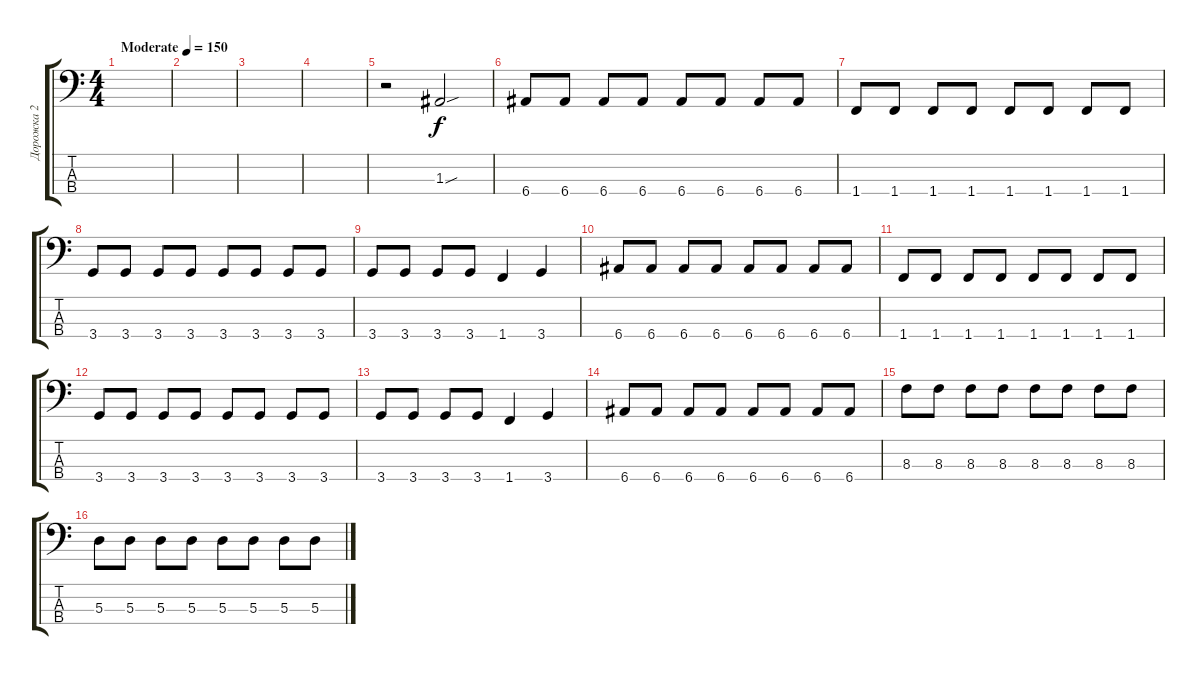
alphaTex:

\track ("Дорожка 2" "Дорожка 2") {instrument electricbassfinger}
\staff {score tabs}
\tuning (G2 D2 A1 E1) {hide}
\ts (4 4)
\tempo (150 "Moderate")
\clef f4
\ks c
|
|
|
|
r.2 1.3{sou}.2 |
6.4.8 6.4.8 6.4.8 6.4.8 6.4.8 6.4.8 6.4.8 6.4.8 |
1.4.8 1.4.8 1.4.8 1.4.8 1.4.8 1.4.8 1.4.8 1.4.8 |
3.4.8 3.4.8 3.4.8 3.4.8 3.4.8 3.4.8 3.4.8 3.4.8 |
3.4.8 3.4.8 3.4.8 3.4.8 1.4.4 3.4.4 |
6.4.8 6.4.8 6.4.8 6.4.8 6.4.8 6.4.8 6.4.8 6.4.8 |
1.4.8 1.4.8 1.4.8 1.4.8 1.4.8 1.4.8 1.4.8 1.4.8 |
3.4.8 3.4.8 3.4.8 3.4.8 3.4.8 3.4.8 3.4.8 3.4.8 |
3.4.8 3.4.8 3.4.8 3.4.8 1.4.4 3.4.4 |
6.4.8 6.4.8 6.4.8 6.4.8 6.4.8 6.4.8 6.4.8 6.4.8 |
8.3.8 8.3.8 8.3.8 8.3.8 8.3.8 8.3.8 8.3.8 8.3.8 |
5.3.8 5.3.8 5.3.8 5.3.8 5.3.8 5.3.8 5.3.8 5.3.8
